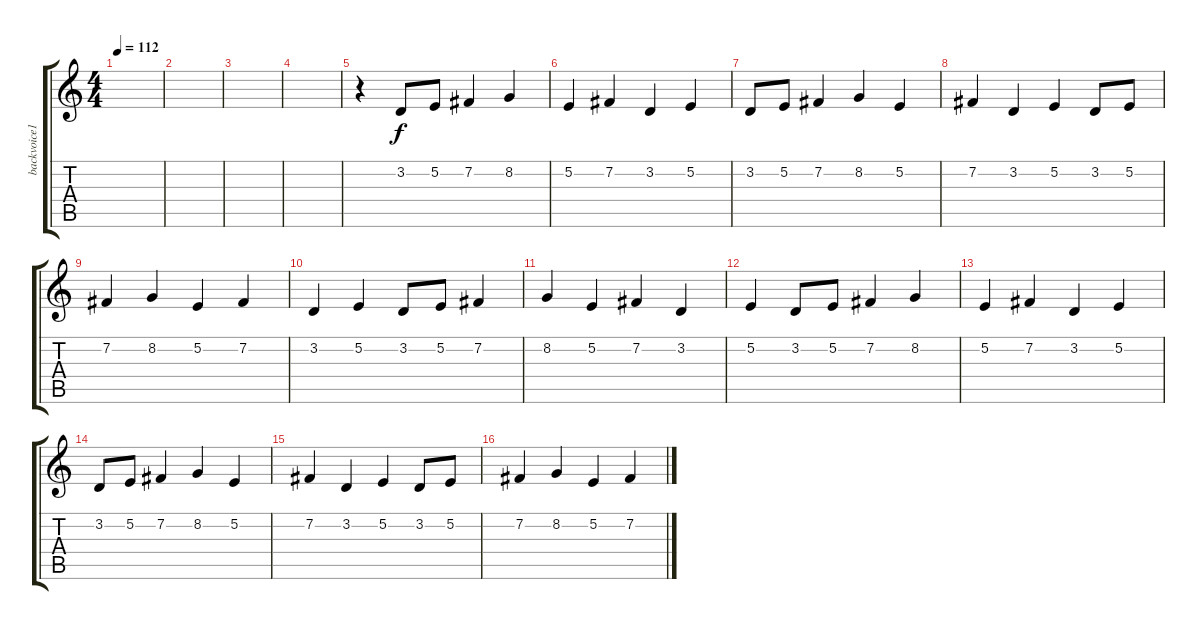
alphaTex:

\track ("backvoice1" "backvoice1") {instrument whistle}
\staff {score tabs}
\tuning (E4 B3 G3 D3 A2 E2) {hide}
\ts (4 4)
\tempo 112
\clef g2
\ks c
|
|
|
|
r.4 3.2.8 5.2.8 7.2.4 8.2.4 |
5.2.4 7.2.4 3.2.4 5.2.4 |
3.2.8 5.2.8 7.2.4 8.2.4 5.2.4 |
7.2.4 3.2.4 5.2.4 3.2.8 5.2.8 |
7.2.4 8.2.4 5.2.4 7.2.4 |
3.2.4 5.2.4 3.2.8 5.2.8 7.2.4 |
8.2.4 5.2.4 7.2.4 3.2.4 |
5.2.4 3.2.8 5.2.8 7.2.4 8.2.4 |
5.2.4 7.2.4 3.2.4 5.2.4 |
3.2.8 5.2.8 7.2.4 8.2.4 5.2.4 |
7.2.4 3.2.4 5.2.4 3.2.8 5.2.8 |
7.2.4 8.2.4 5.2.4 7.2.4
